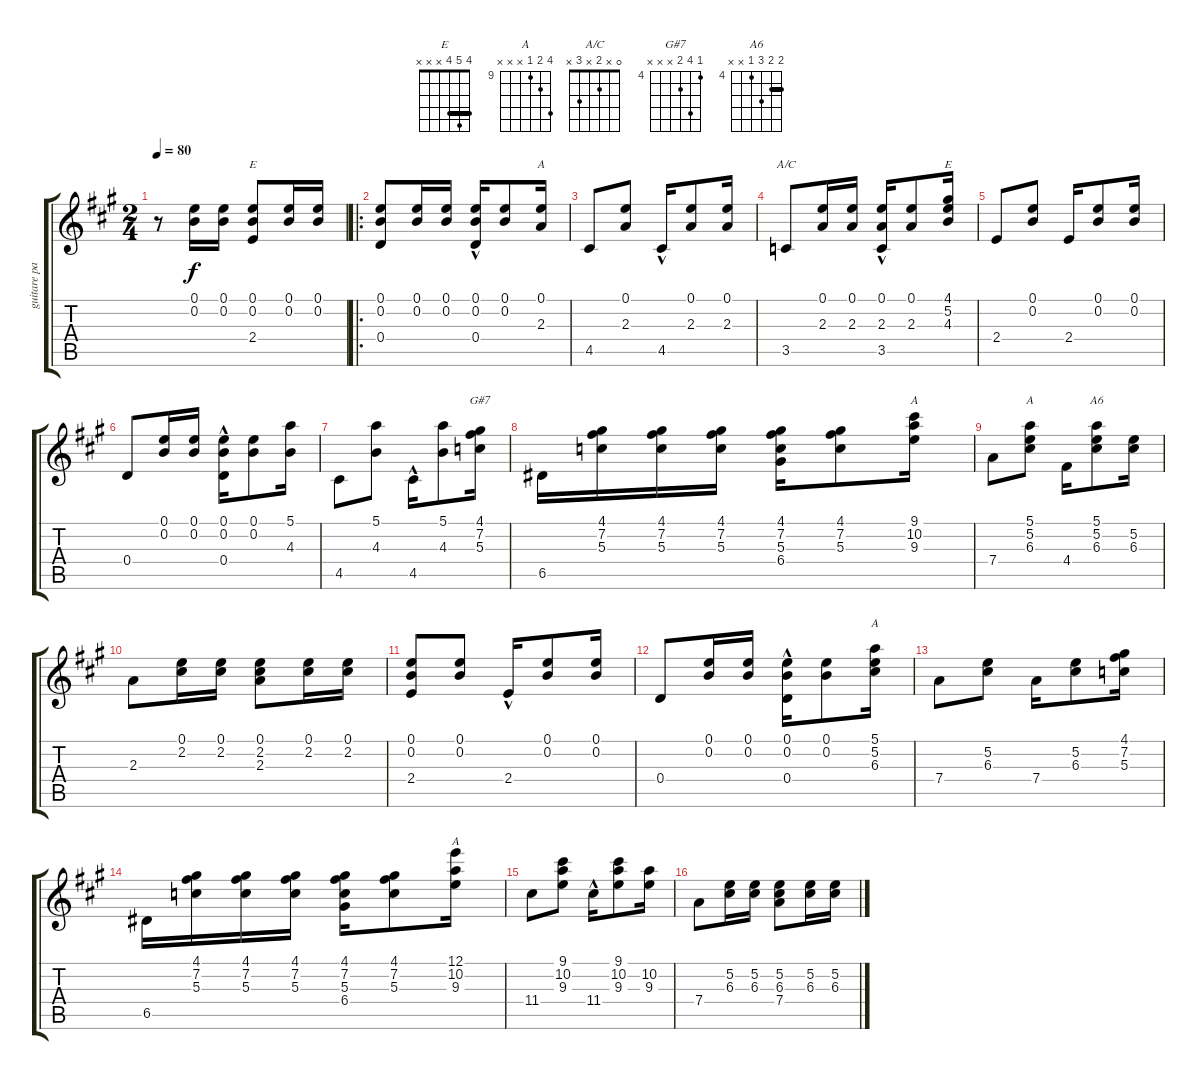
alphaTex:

\track ("guitare partition" "guitare pa") {instrument acousticguitarnylon}
\staff {score tabs}
\tuning (E4 B3 G3 D3 A2 E2) {hide}
\chord ("E" 0 0 x 2 x x)
\chord ("A" 0 x 2 x 4 x)
\chord ("A/C" 0 x 2 x 3 x)
\chord ("E" 4 5 4 x x x) {barre 4}
\chord ("G#7" 4 7 5 x x x) {firstfret 4}
\chord ("A" 9 10 9 x x x) {firstfret 9 barre 9}
\chord ("A" 5 5 6 7 x x) {firstfret 5 barre 5}
\chord ("A6" 5 5 6 4 x x) {firstfret 4 barre 5}
\chord ("A" 5 5 6 x x x) {firstfret 5 barre 5}
\chord ("A" 12 10 9 x x x) {firstfret 9}
\ts (2 4)
\tempo 80
\clef g2
\ks a
r.8{dy f instrument acousticguitarnylon} (0.1 0.2).16 (0.1 0.2).16 (0.1 0.2 2.4).8{ch "E"} (0.1 0.2).16 (0.1 0.2).16 |
\ro
(0.1 0.2 0.4).8 (0.1 0.2).16 (0.1 0.2).16 (0.1 0.2 0.4{hac}).16 (0.1 0.2).8 (0.1 2.3).16{ch "A"} |
4.5.8 (0.1 2.3).8 4.5{hac}.16 (0.1 2.3).8 (0.1 2.3).16 |
3.5.8{ch "A/C"} (0.1 2.3).16 (0.1 2.3).16 (0.1 2.3 3.5{hac}).16 (0.1 2.3).8 (4.1 5.2 4.3).16{ch "E"} |
2.4.8 (0.1 0.2).8 2.4.16 (0.1 0.2).8 (0.1 0.2).16 |
0.4.8 (0.1 0.2).16 (0.1 0.2).16 (0.1 0.2 0.4{hac}).16 (0.1 0.2).8 (5.1 4.3).16 |
4.5.8 (5.1 4.3).8 4.5{hac}.16 (5.1 4.3).8 (4.1 7.2 5.3).16{ch "G#7"} |
6.5.16 (4.1 7.2 5.3).16 (4.1 7.2 5.3).16 (4.1 7.2 5.3).16 (4.1 7.2 5.3 6.4).16 (4.1 7.2 5.3).8 (9.1 10.2 9.3).16{ch "A"} |
7.4.8 (5.1 5.2 6.3).8{ch "A"} 4.4.16 (5.1 5.2 6.3).8{ch "A6"} (5.2 6.3).16 |
2.3.8 (0.1 2.2).16 (0.1 2.2).16 (0.1 2.2 2.3).8 (0.1 2.2).16 (0.1 2.2).16 |
(0.1 0.2 2.4).8 (0.1 0.2).8 2.4{hac}.16 (0.1 0.2).8 (0.1 0.2).16 |
0.4.8 (0.1 0.2).16 (0.1 0.2).16 (0.1 0.2 0.4{hac}).16 (0.1 0.2).8 (5.1 5.2 6.3).16{ch "A"} |
7.4.8 (5.2 6.3).8 7.4.16 (5.2 6.3).8 (4.1 7.2 5.3).16 |
6.5.16 (4.1 7.2 5.3).16 (4.1 7.2 5.3).16 (4.1 7.2 5.3).16 (4.1 7.2 5.3 6.4).16 (4.1 7.2 5.3).8 (12.1 10.2 9.3).16{ch "A"} |
11.4.8 (9.1 10.2 9.3).8 11.4{hac}.16 (9.1 10.2 9.3).8 (10.2 9.3).16 |
7.4.8 (5.2 6.3).16 (5.2 6.3).16 (5.2 6.3 7.4).8 (5.2 6.3).16 (5.2 6.3).16
